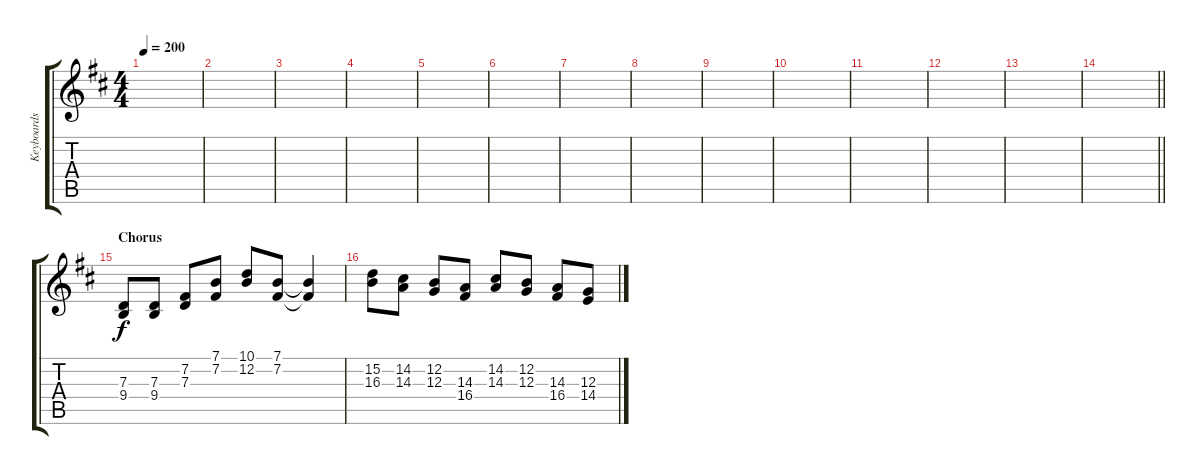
\track ("Keyboards" "Keyboards") {instrument harpsichord}
\staff {score tabs}
\tuning (E4 B3 G3 D3 A2 E2) {hide}
\ts (4 4)
\tempo 200
\clef g2
\ks bminor
|
|
|
|
|
|
|
|
|
|
|
|
|
\barLineRight lightlight
|
\section ("" "Chorus")
(7.3 9.4).8 (7.3 9.4).8 (7.2 7.3).8 (7.1 7.2).8 (10.1 12.2).8 (7.1 7.2).8 (7.1{t} 7.2{t}).4 |
(15.2 16.3).8 (14.2 14.3).8 (12.2 12.3).8 (14.3 16.4).8 (14.2 14.3).8 (12.2 12.3).8 (14.3 16.4).8 (12.3 14.4).8
